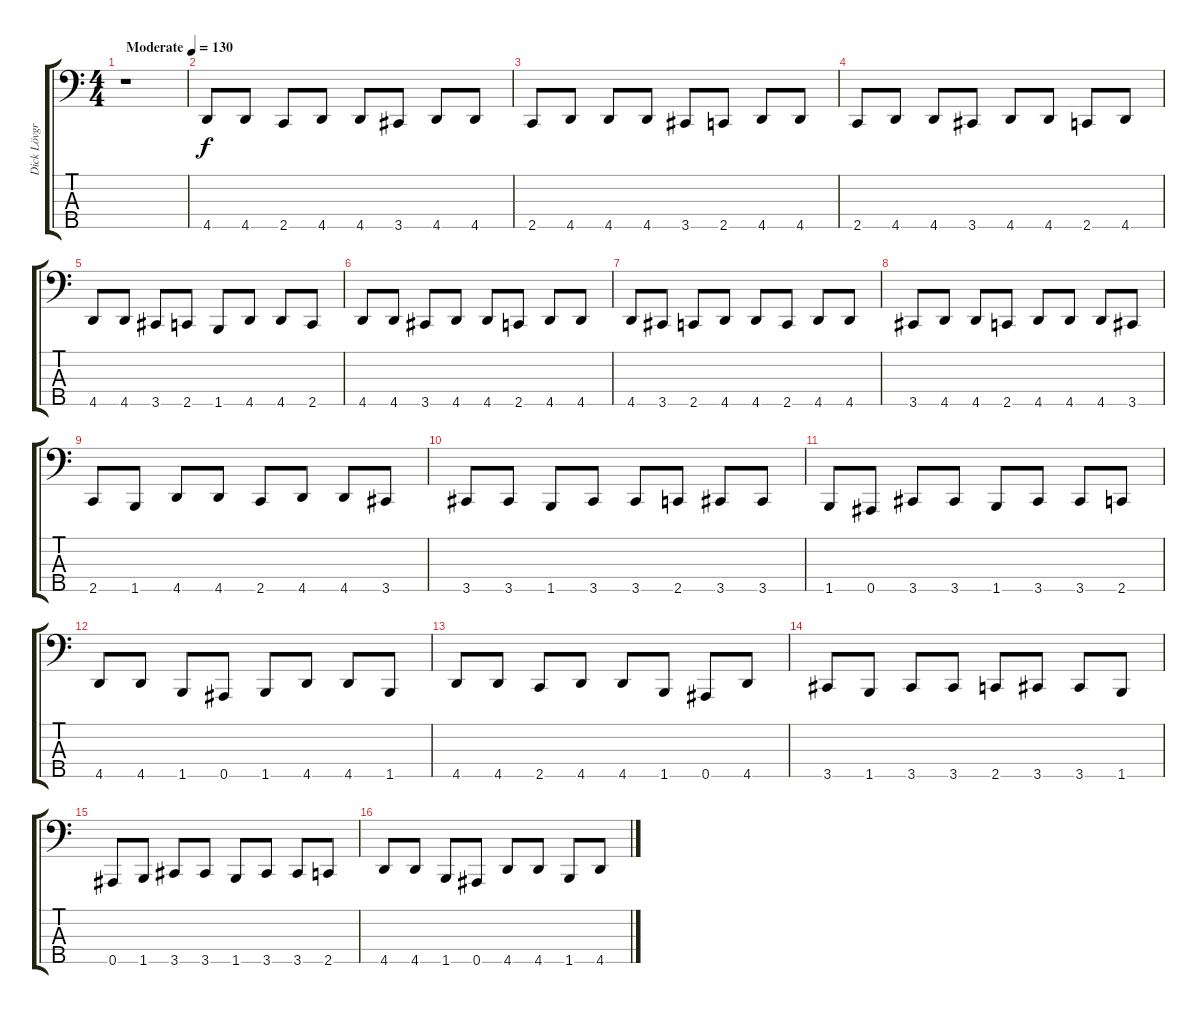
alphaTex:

\track ("Dick Lövgren" "Dick Lövgr") {instrument electricbasspick}
\staff {score tabs}
\tuning (Gb2 Db2 Ab1 Eb1 Bb0) {hide}
\ts (4 4)
\tempo (130 "Moderate")
\clef f4
\ks c
r.1{dy f instrument electricbasspick} |
4.5.8 4.5.8 2.5.8 4.5.8 4.5.8 3.5.8 4.5.8 4.5.8 |
2.5.8 4.5.8 4.5.8 4.5.8 3.5.8 2.5.8 4.5.8 4.5.8 |
2.5.8 4.5.8 4.5.8 3.5.8 4.5.8 4.5.8 2.5.8 4.5.8 |
4.5.8 4.5.8 3.5.8 2.5.8 1.5.8 4.5.8 4.5.8 2.5.8 |
4.5.8 4.5.8 3.5.8 4.5.8 4.5.8 2.5.8 4.5.8 4.5.8 |
4.5.8 3.5.8 2.5.8 4.5.8 4.5.8 2.5.8 4.5.8 4.5.8 |
3.5.8 4.5.8 4.5.8 2.5.8 4.5.8 4.5.8 4.5.8 3.5.8 |
2.5.8 1.5.8 4.5.8 4.5.8 2.5.8 4.5.8 4.5.8 3.5.8 |
3.5.8 3.5.8 1.5.8 3.5.8 3.5.8 2.5.8 3.5.8 3.5.8 |
1.5.8 0.5.8 3.5.8 3.5.8 1.5.8 3.5.8 3.5.8 2.5.8 |
4.5.8 4.5.8 1.5.8 0.5.8 1.5.8 4.5.8 4.5.8 1.5.8 |
4.5.8 4.5.8 2.5.8 4.5.8 4.5.8 1.5.8 0.5.8 4.5.8 |
3.5.8 1.5.8 3.5.8 3.5.8 2.5.8 3.5.8 3.5.8 1.5.8 |
0.5.8 1.5.8 3.5.8 3.5.8 1.5.8 3.5.8 3.5.8 2.5.8 |
4.5.8 4.5.8 1.5.8 0.5.8 4.5.8 4.5.8 1.5.8 4.5.8
